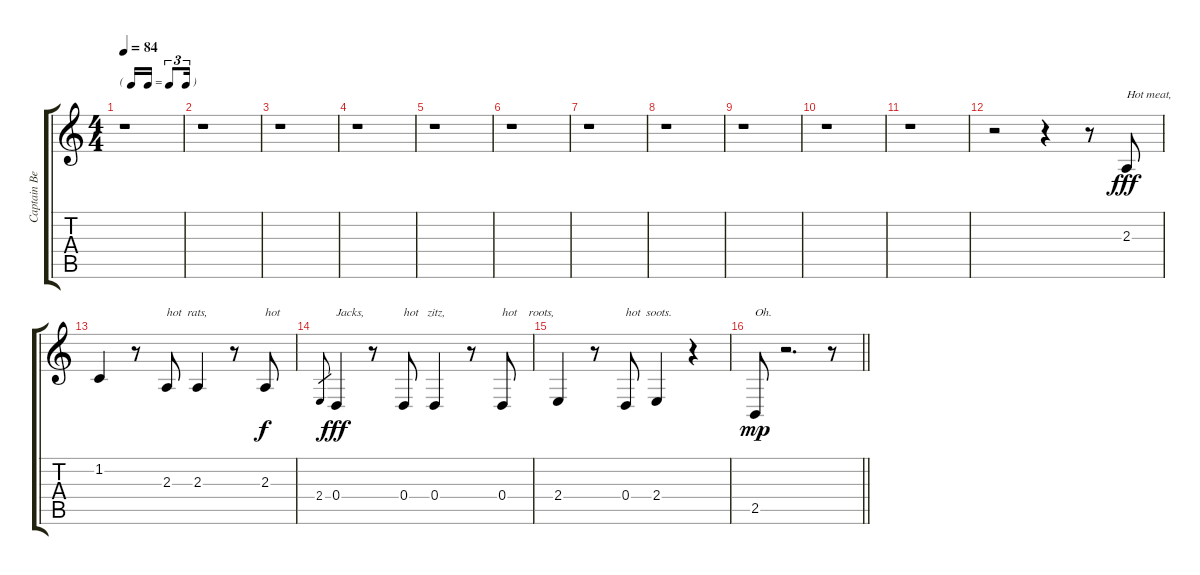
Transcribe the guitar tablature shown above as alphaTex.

\track ("Captain Beefheart - Vocals" "Captain Be") {instrument baritonesax}
\staff {score tabs}
\tuning (E4 B3 G3 D3 A2 E2) {hide}
\ts (4 4)
\tf triplet16th
\tempo 84
\clef g2
\ks c
r.1{dy fff} |
r.1 |
r.1 |
r.1 |
r.1 |
r.1 |
r.1 |
r.1 |
r.1 |
r.1 |
r.1 |
r.2 r.4 r.8 2.3.8{txt "Hot meat,"} |
1.2.4 r.8 2.3.8{txt "hot  rats,"} 2.3.4 r.8 2.3.8{txt "hot" dy f} |
2.4.8{gr} 0.4.4{txt "Jacks," dy fff} r.8 0.4.8{txt "hot   zitz,"} 0.4.4 r.8 0.4.8{txt "hot    roots,"} |
2.4.4 r.8 0.4.8{txt "hot  soots."} 2.4.4 r.4 |
\barLineRight lightlight
2.5.8{txt "Oh." dy mp} r.2{d} r.8
